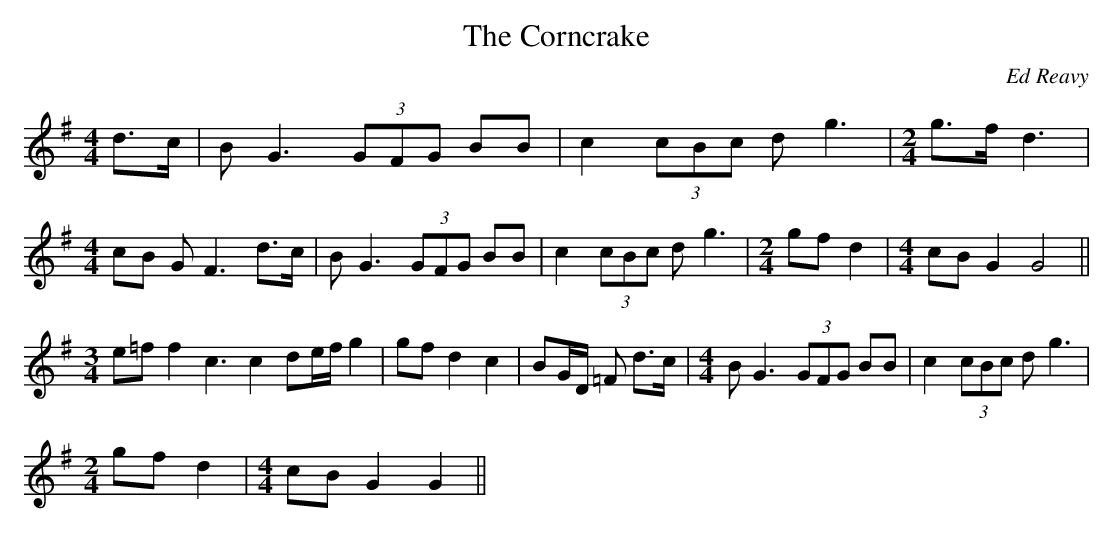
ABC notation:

X:1
T:The Corncrake
C:Ed Reavy
M:4/4
L:1/8
K:G
d>c|B G3 (3GFG BB|c2 (3cBc d g3|\
M:2/4
g>f d3|
M:4/4
cB G F3 d>c|B G3 (3GFG BB|c2 (3cBc d g3|\
M:2/4
gf d2|\
M:4/4
cB G2 G4||
M:3/4
e=f f2 c3c2 de/2f/2 g2|gf d2 c2|BG/2D/2 =F d>c|\
M:4/4
B G3 (3GFG BB|c2 (3cBc d g3|
M:2/4
gf d2|\
M:4/4
cB G2 G2||
